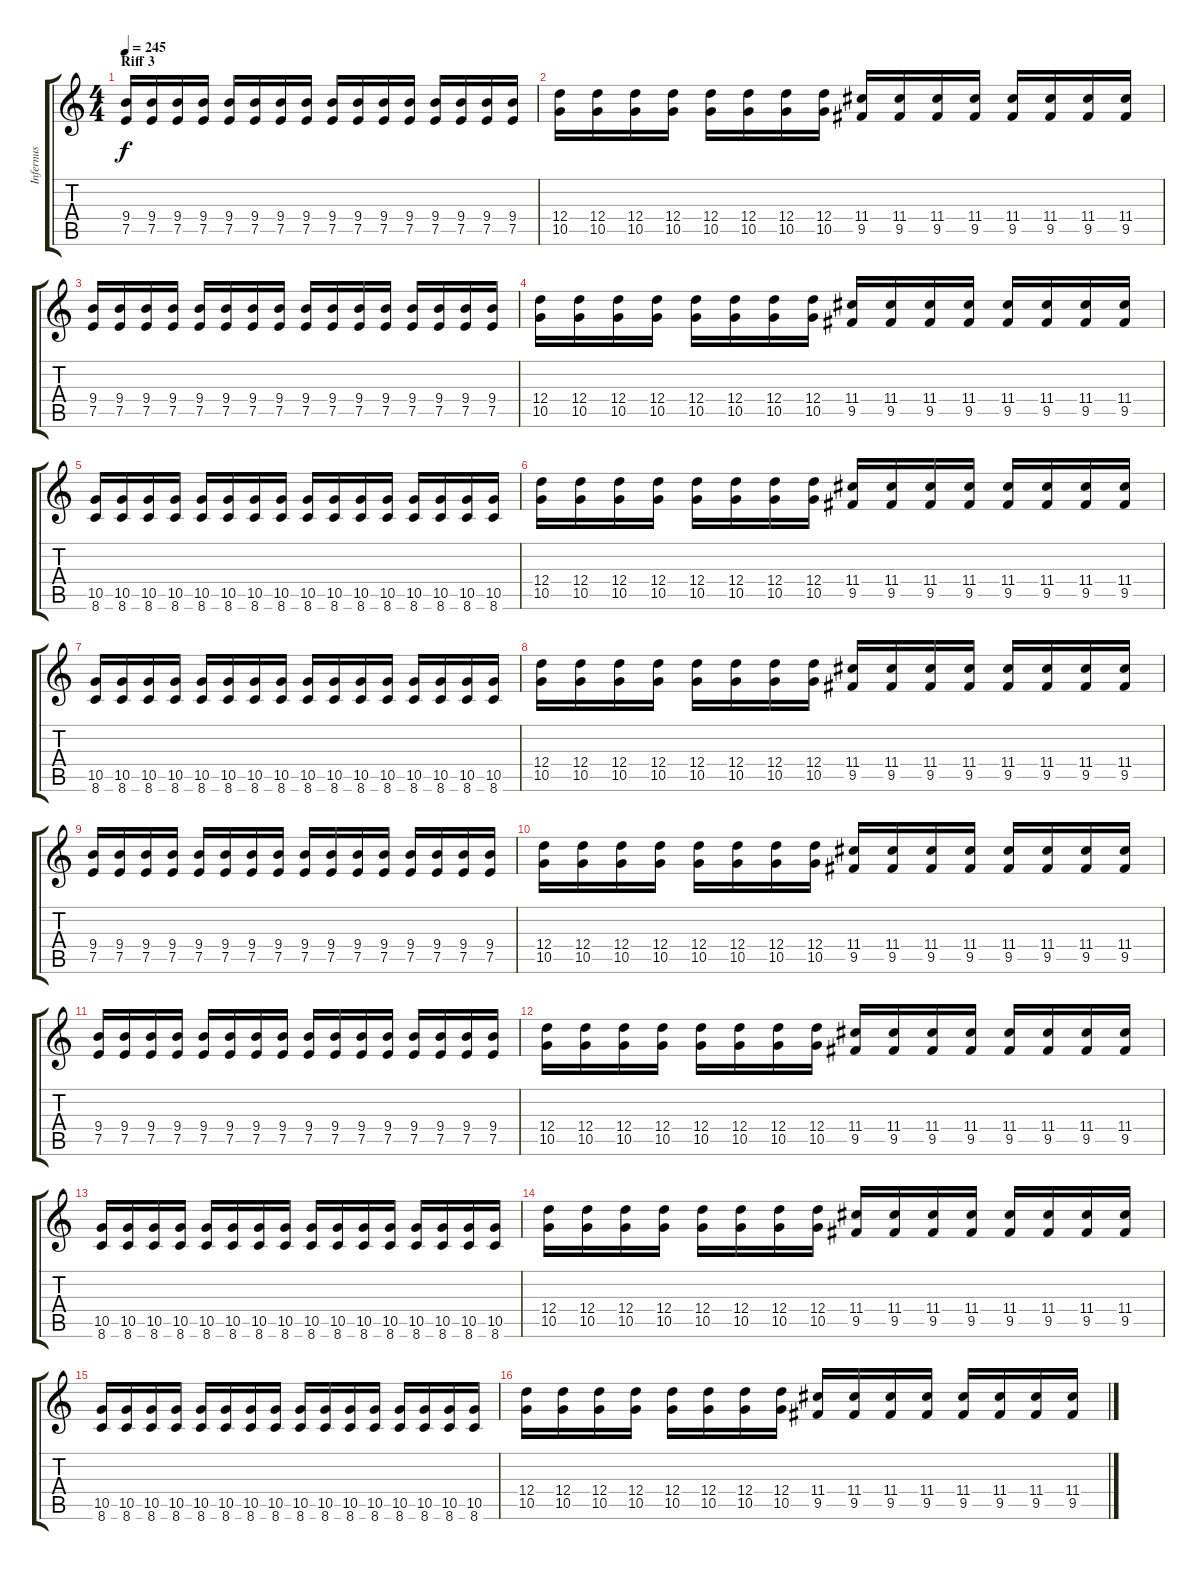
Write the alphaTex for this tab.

\track ("Infernus" "Infernus") {instrument distortionguitar}
\staff {score tabs}
\tuning (E4 B3 G3 D3 A2 E2) {hide}
\ts (4 4)
\section ("" "Riff 3")
\tempo 245
\clef g2
\ks c
(9.4 7.5).16{dy f} (9.4 7.5).16 (9.4 7.5).16 (9.4 7.5).16 (9.4 7.5).16 (9.4 7.5).16 (9.4 7.5).16 (9.4 7.5).16 (9.4 7.5).16 (9.4 7.5).16 (9.4 7.5).16 (9.4 7.5).16 (9.4 7.5).16 (9.4 7.5).16 (9.4 7.5).16 (9.4 7.5).16 |
(12.4 10.5).16 (12.4 10.5).16 (12.4 10.5).16 (12.4 10.5).16 (12.4 10.5).16 (12.4 10.5).16 (12.4 10.5).16 (12.4 10.5).16 (11.4 9.5).16 (11.4 9.5).16 (11.4 9.5).16 (11.4 9.5).16 (11.4 9.5).16 (11.4 9.5).16 (11.4 9.5).16 (11.4 9.5).16 |
(9.4 7.5).16 (9.4 7.5).16 (9.4 7.5).16 (9.4 7.5).16 (9.4 7.5).16 (9.4 7.5).16 (9.4 7.5).16 (9.4 7.5).16 (9.4 7.5).16 (9.4 7.5).16 (9.4 7.5).16 (9.4 7.5).16 (9.4 7.5).16 (9.4 7.5).16 (9.4 7.5).16 (9.4 7.5).16 |
(12.4 10.5).16 (12.4 10.5).16 (12.4 10.5).16 (12.4 10.5).16 (12.4 10.5).16 (12.4 10.5).16 (12.4 10.5).16 (12.4 10.5).16 (11.4 9.5).16 (11.4 9.5).16 (11.4 9.5).16 (11.4 9.5).16 (11.4 9.5).16 (11.4 9.5).16 (11.4 9.5).16 (11.4 9.5).16 |
(10.5 8.6).16 (10.5 8.6).16 (10.5 8.6).16 (10.5 8.6).16 (10.5 8.6).16 (10.5 8.6).16 (10.5 8.6).16 (10.5 8.6).16 (10.5 8.6).16 (10.5 8.6).16 (10.5 8.6).16 (10.5 8.6).16 (10.5 8.6).16 (10.5 8.6).16 (10.5 8.6).16 (10.5 8.6).16 |
(12.4 10.5).16 (12.4 10.5).16 (12.4 10.5).16 (12.4 10.5).16 (12.4 10.5).16 (12.4 10.5).16 (12.4 10.5).16 (12.4 10.5).16 (11.4 9.5).16 (11.4 9.5).16 (11.4 9.5).16 (11.4 9.5).16 (11.4 9.5).16 (11.4 9.5).16 (11.4 9.5).16 (11.4 9.5).16 |
(10.5 8.6).16 (10.5 8.6).16 (10.5 8.6).16 (10.5 8.6).16 (10.5 8.6).16 (10.5 8.6).16 (10.5 8.6).16 (10.5 8.6).16 (10.5 8.6).16 (10.5 8.6).16 (10.5 8.6).16 (10.5 8.6).16 (10.5 8.6).16 (10.5 8.6).16 (10.5 8.6).16 (10.5 8.6).16 |
(12.4 10.5).16 (12.4 10.5).16 (12.4 10.5).16 (12.4 10.5).16 (12.4 10.5).16 (12.4 10.5).16 (12.4 10.5).16 (12.4 10.5).16 (11.4 9.5).16 (11.4 9.5).16 (11.4 9.5).16 (11.4 9.5).16 (11.4 9.5).16 (11.4 9.5).16 (11.4 9.5).16 (11.4 9.5).16 |
(9.4 7.5).16 (9.4 7.5).16 (9.4 7.5).16 (9.4 7.5).16 (9.4 7.5).16 (9.4 7.5).16 (9.4 7.5).16 (9.4 7.5).16 (9.4 7.5).16 (9.4 7.5).16 (9.4 7.5).16 (9.4 7.5).16 (9.4 7.5).16 (9.4 7.5).16 (9.4 7.5).16 (9.4 7.5).16 |
(12.4 10.5).16 (12.4 10.5).16 (12.4 10.5).16 (12.4 10.5).16 (12.4 10.5).16 (12.4 10.5).16 (12.4 10.5).16 (12.4 10.5).16 (11.4 9.5).16 (11.4 9.5).16 (11.4 9.5).16 (11.4 9.5).16 (11.4 9.5).16 (11.4 9.5).16 (11.4 9.5).16 (11.4 9.5).16 |
(9.4 7.5).16 (9.4 7.5).16 (9.4 7.5).16 (9.4 7.5).16 (9.4 7.5).16 (9.4 7.5).16 (9.4 7.5).16 (9.4 7.5).16 (9.4 7.5).16 (9.4 7.5).16 (9.4 7.5).16 (9.4 7.5).16 (9.4 7.5).16 (9.4 7.5).16 (9.4 7.5).16 (9.4 7.5).16 |
(12.4 10.5).16 (12.4 10.5).16 (12.4 10.5).16 (12.4 10.5).16 (12.4 10.5).16 (12.4 10.5).16 (12.4 10.5).16 (12.4 10.5).16 (11.4 9.5).16 (11.4 9.5).16 (11.4 9.5).16 (11.4 9.5).16 (11.4 9.5).16 (11.4 9.5).16 (11.4 9.5).16 (11.4 9.5).16 |
(10.5 8.6).16 (10.5 8.6).16 (10.5 8.6).16 (10.5 8.6).16 (10.5 8.6).16 (10.5 8.6).16 (10.5 8.6).16 (10.5 8.6).16 (10.5 8.6).16 (10.5 8.6).16 (10.5 8.6).16 (10.5 8.6).16 (10.5 8.6).16 (10.5 8.6).16 (10.5 8.6).16 (10.5 8.6).16 |
(12.4 10.5).16 (12.4 10.5).16 (12.4 10.5).16 (12.4 10.5).16 (12.4 10.5).16 (12.4 10.5).16 (12.4 10.5).16 (12.4 10.5).16 (11.4 9.5).16 (11.4 9.5).16 (11.4 9.5).16 (11.4 9.5).16 (11.4 9.5).16 (11.4 9.5).16 (11.4 9.5).16 (11.4 9.5).16 |
(10.5 8.6).16 (10.5 8.6).16 (10.5 8.6).16 (10.5 8.6).16 (10.5 8.6).16 (10.5 8.6).16 (10.5 8.6).16 (10.5 8.6).16 (10.5 8.6).16 (10.5 8.6).16 (10.5 8.6).16 (10.5 8.6).16 (10.5 8.6).16 (10.5 8.6).16 (10.5 8.6).16 (10.5 8.6).16 |
(12.4 10.5).16 (12.4 10.5).16 (12.4 10.5).16 (12.4 10.5).16 (12.4 10.5).16 (12.4 10.5).16 (12.4 10.5).16 (12.4 10.5).16 (11.4 9.5).16 (11.4 9.5).16 (11.4 9.5).16 (11.4 9.5).16 (11.4 9.5).16 (11.4 9.5).16 (11.4 9.5).16 (11.4 9.5).16
